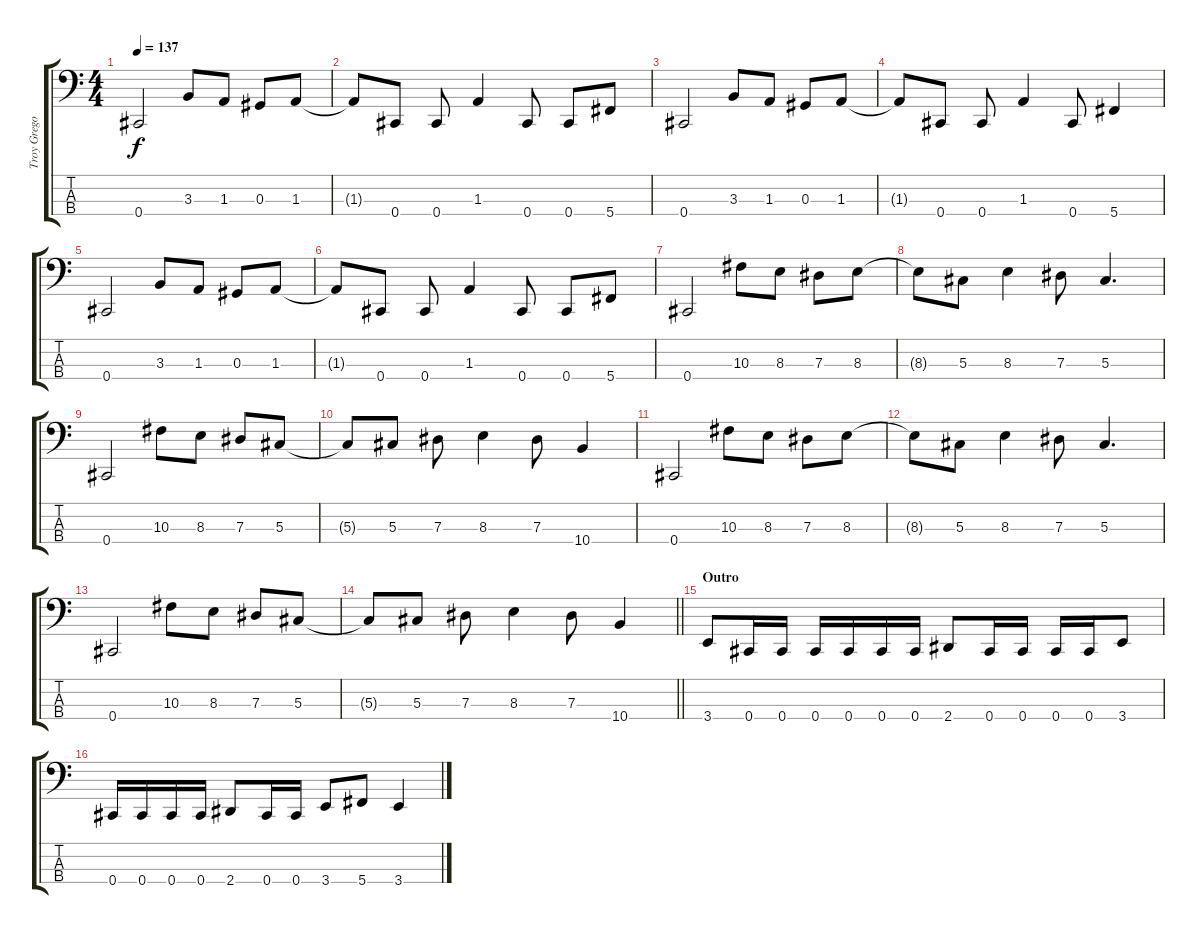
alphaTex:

\track ("Troy Gregory" "Troy Grego") {instrument electricbassfinger}
\staff {score tabs}
\tuning (Gb2 Db2 Ab1 Db1) {hide}
\ts (4 4)
\tempo 137
\clef f4
\ks c
0.4.2{dy f} 3.3.8 1.3.8 0.3.8 1.3.8 |
1.3{t}.8 0.4.8 0.4.8 1.3.4 0.4.8 0.4.8 5.4.8 |
0.4.2 3.3.8 1.3.8 0.3.8 1.3.8 |
1.3{t}.8 0.4.8 0.4.8 1.3.4 0.4.8 5.4.4 |
0.4.2 3.3.8 1.3.8 0.3.8 1.3.8 |
1.3{t}.8 0.4.8 0.4.8 1.3.4 0.4.8 0.4.8 5.4.8 |
0.4.2 10.3.8 8.3.8 7.3.8 8.3.8 |
8.3{t}.8 5.3.8 8.3.4 7.3.8 5.3.4{d} |
0.4.2 10.3.8 8.3.8 7.3.8 5.3.8 |
5.3{t}.8 5.3.8 7.3.8 8.3.4 7.3.8 10.4.4 |
0.4.2 10.3.8 8.3.8 7.3.8 8.3.8 |
8.3{t}.8 5.3.8 8.3.4 7.3.8 5.3.4{d} |
0.4.2 10.3.8 8.3.8 7.3.8 5.3.8 |
\barLineRight lightlight
5.3{t}.8 5.3.8 7.3.8 8.3.4 7.3.8 10.4.4 |
\section ("" "Outro")
3.4.8 0.4.16 0.4.16 0.4.16 0.4.16 0.4.16 0.4.16 2.4.8 0.4.16 0.4.16 0.4.16 0.4.16 3.4.8 |
0.4.16 0.4.16 0.4.16 0.4.16 2.4.8 0.4.16 0.4.16 3.4.8 5.4.8 3.4.4
